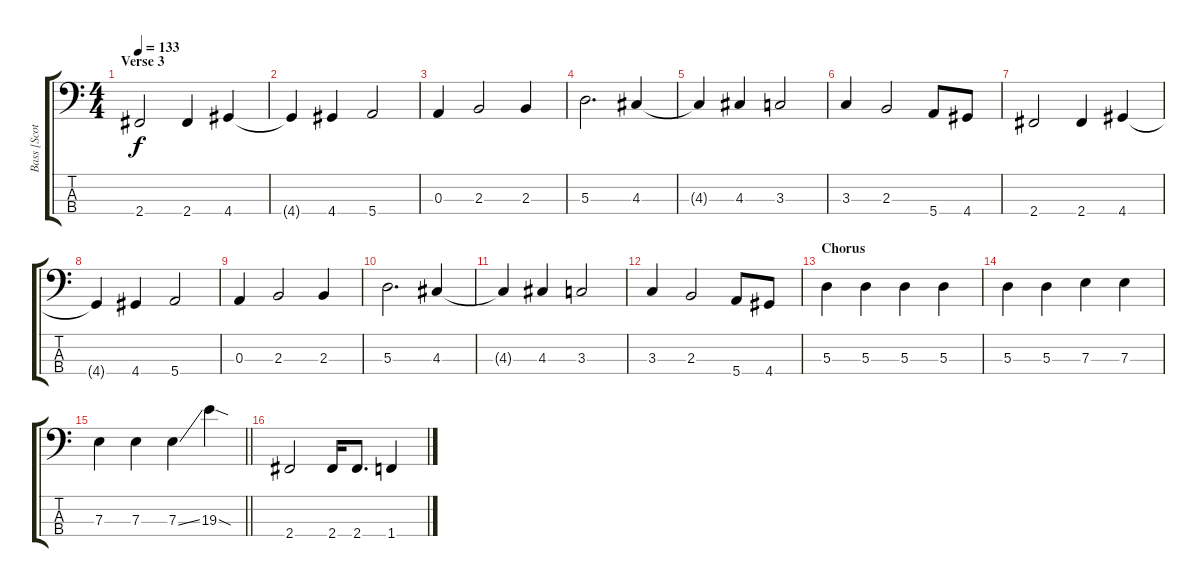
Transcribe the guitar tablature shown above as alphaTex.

\track ("Bass [Scott Reeder]" "Bass [Scot") {instrument electricbassfinger}
\staff {score tabs}
\tuning (G2 D2 A1 E1) {hide}
\ts (4 4)
\section ("" "Verse 3")
\tempo 133
\clef f4
\ks c
2.4.2{dy f} 2.4.4 4.4.4 |
4.4{t}.4 4.4.4 5.4.2 |
0.3.4 2.3.2 2.3.4 |
5.3.2{d} 4.3.4 |
4.3{t}.4 4.3.4 3.3.2 |
3.3.4 2.3.2 5.4.8 4.4.8 |
2.4.2 2.4.4 4.4.4 |
4.4{t}.4 4.4.4 5.4.2 |
0.3.4 2.3.2 2.3.4 |
5.3.2{d} 4.3.4 |
4.3{t}.4 4.3.4 3.3.2 |
3.3.4 2.3.2 5.4.8 4.4.8 |
\section ("" "Chorus")
5.3.4{instrument electricbassfinger} 5.3.4 5.3.4 5.3.4 |
5.3.4 5.3.4 7.3.4 7.3.4 |
\barLineRight lightlight
7.3.4 7.3.4 7.3{ss}.4 19.3{sod}.4 |
2.4.2 2.4.16 2.4.8{d} 1.4.4
